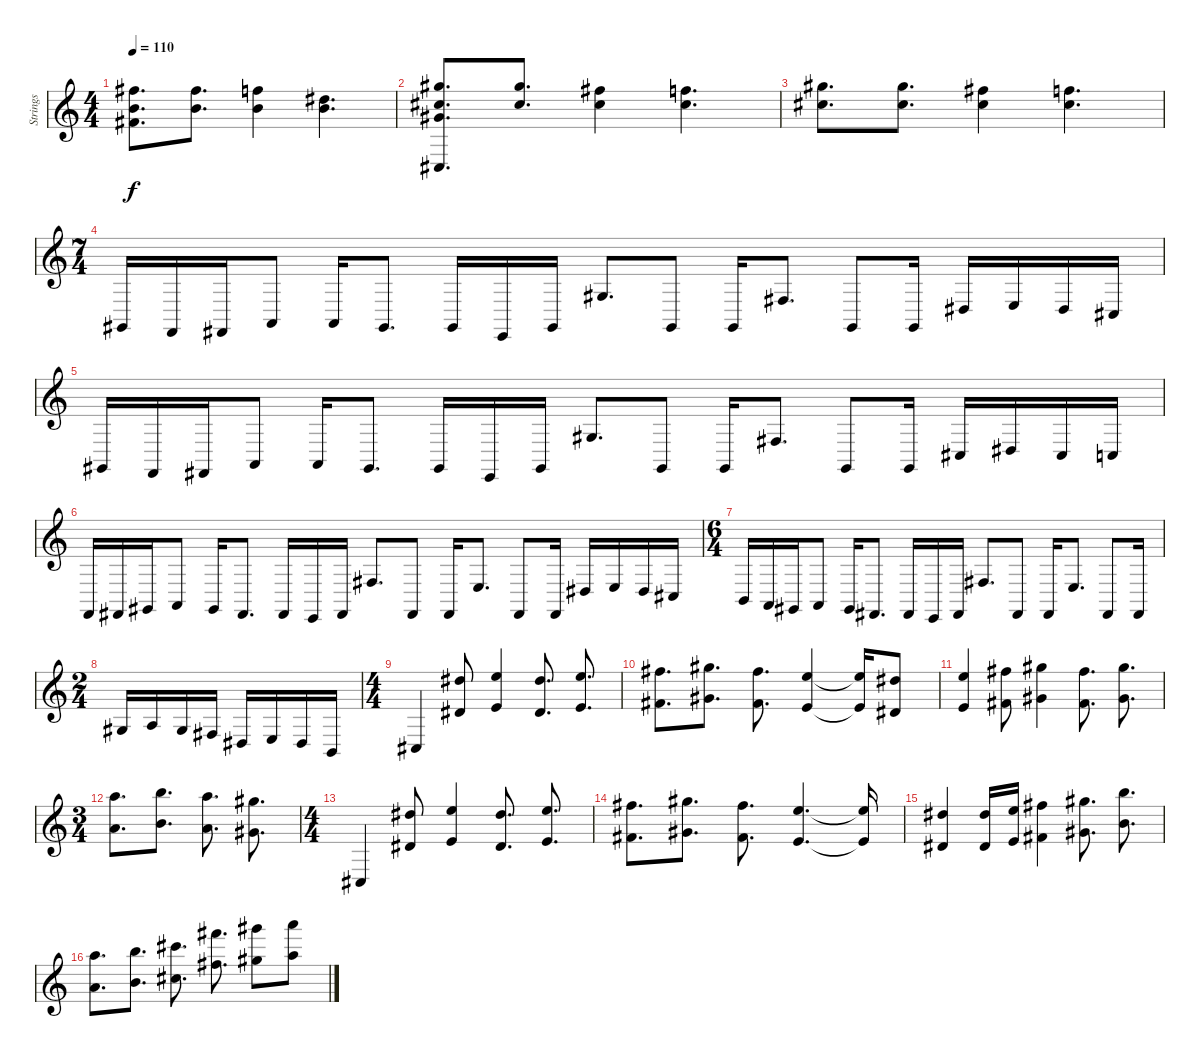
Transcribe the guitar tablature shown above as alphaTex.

\track ("Strings" "Strings") {instrument stringensemble1}
\staff {score}
\tuning (E4 B3 G3 D3 A2 E2) {hide}
\ts (4 4)
\tempo 110
\clef g2
\ks c
(14.1 12.2 11.3).8{d dy f} (14.1 12.2).8{d} (13.1 12.2).4 (11.1 12.2).4{d} |
(16.1 14.2 13.3 9.6).8{d} (16.1 14.2).8{d} (14.1 14.2).4 (13.1 14.2).4{d} |
(16.1 14.2).8{d} (16.1 14.2).8{d} (14.1 14.2).4 (13.1 14.2).4{d} |
\ts (7 4)
4.6.16 1.6.16 2.6.16 0.5.8 0.5.16 4.6.8{d} 4.6.16 0.6.16 4.6.16 1.3.8{d} 4.6.8 4.6.16 4.4.8{d} 4.6.8 4.6.16 1.4.16 2.4.16 1.4.16 4.5.16 |
4.6.16 1.6.16 2.6.16 0.5.8 0.5.16 4.6.8{d} 4.6.16 0.6.16 4.6.16 1.3.8{d} 4.6.8 4.6.16 4.4.8{d} 4.6.8 4.6.16 4.5.16 1.4.16 4.5.16 3.5.16 |
1.6.16 2.6.16 4.6.16 0.5.8 4.6.16 2.6.8{d} 2.6.16 0.6.16 2.6.16 4.4.8{d} 2.6.8 2.6.16 2.4.8{d} 2.6.8 2.6.16 1.4.16 2.4.16 1.4.16 4.5.16 |
\ts (6 4)
2.5.16 0.5.16 4.6.16 0.5.8 4.6.16 2.6.8{d} 2.6.16 0.6.16 2.6.16 4.4.8{d} 2.6.8 2.6.16 2.4.8{d} 2.6.8 2.6.16 |
\ts (2 4)
1.3.16 2.3.16 1.3.16 4.4.16 1.4.16 2.4.16 1.4.16 2.5.16 |
\ts (4 4)
4.5.4 (11.1 8.3).8 (12.1 9.3).4 (11.1 13.4).8{d} (12.1 14.4).8{d} |
(14.1 16.4).8{d} (16.1 18.4).8{d} (14.1 16.4).8{d} (12.1 14.4).4 (12.1{t} 14.4{t}).16 (11.1 13.4).8 |
(12.1 14.4).4 (14.1 16.4).8 (16.1 18.4).4 (14.1 16.4).8{d} (16.1 18.4).8{d} |
\ts (3 4)
(17.1 19.4).8{d} (19.1 21.4).8{d} (17.1 19.4).8{d} (16.1 18.4).8{d} |
\ts (4 4)
9.6.4 (11.1 13.4).8 (12.1 14.4).4 (11.1 13.4).8{d} (12.1 14.4).8{d} |
(14.1 16.4).8{d} (16.1 18.4).8{d} (14.1 16.4).8{d} (12.1 14.4).4{d} (12.1{t} 14.4{t}).16 |
(11.1 13.4).4 (11.1 13.4).16 (12.1 14.4).16 (14.1 16.4).4 (16.1 18.4).8{d} (19.1 16.3).8{d} |
(17.1 19.4).8{d} (19.1 21.4).8{d} (21.1 23.4).8{d} (26.1 23.3).8{d} (28.1 21.2).8 (29.1 22.2).8
